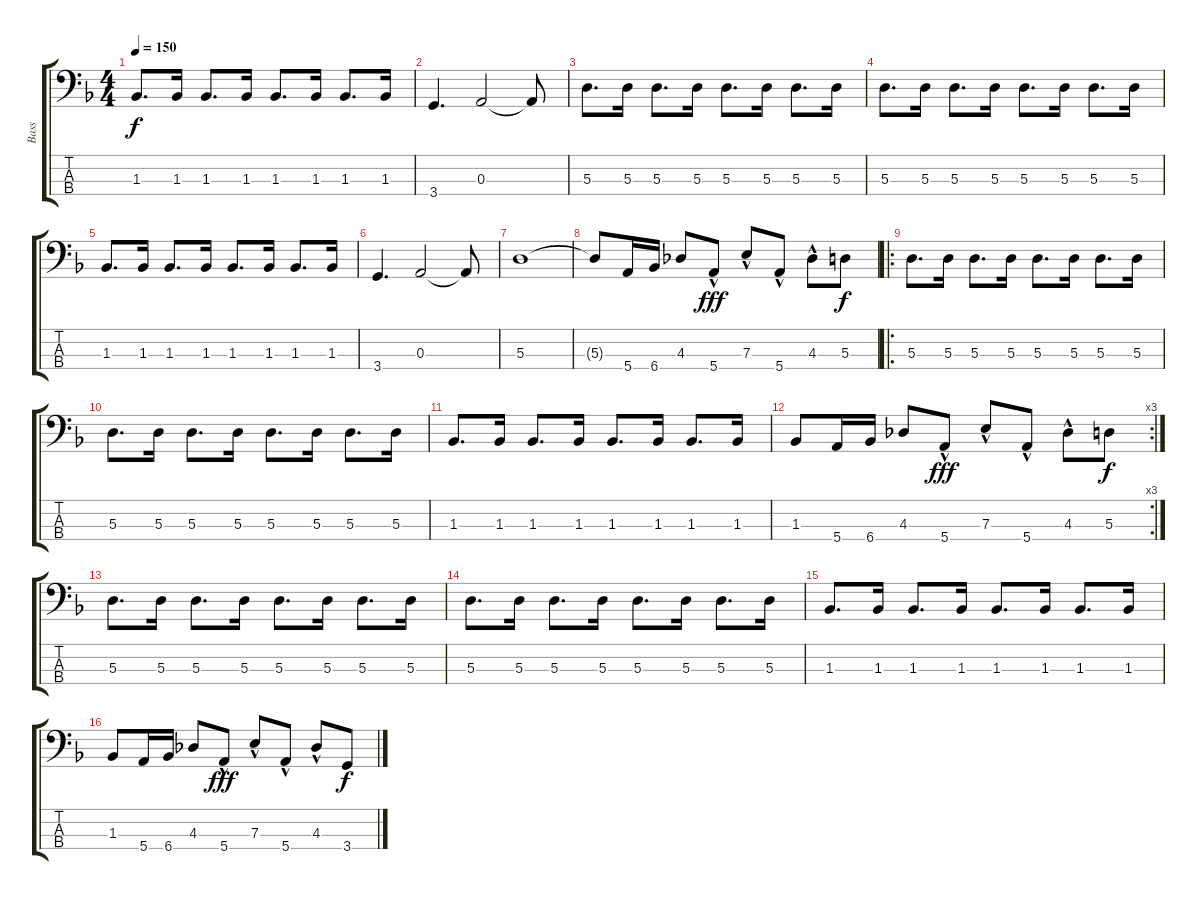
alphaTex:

\track ("Bass" "Bass") {instrument electricbassfinger}
\staff {score tabs}
\tuning (G2 D2 A1 E1) {hide}
\ts (4 4)
\tempo 150
\clef f4
\ks f
1.3.8{d dy f} 1.3.16 1.3.8{d} 1.3.16 1.3.8{d} 1.3.16 1.3.8{d} 1.3.16 |
3.4.4{d} 0.3.2 0.3{t}.8 |
5.3.8{d} 5.3.16 5.3.8{d} 5.3.16 5.3.8{d} 5.3.16 5.3.8{d} 5.3.16 |
5.3.8{d} 5.3.16 5.3.8{d} 5.3.16 5.3.8{d} 5.3.16 5.3.8{d} 5.3.16 |
1.3.8{d} 1.3.16 1.3.8{d} 1.3.16 1.3.8{d} 1.3.16 1.3.8{d} 1.3.16 |
3.4.4{d} 0.3.2 0.3{t}.8 |
5.3.1 |
5.3{t}.8 5.4.16 6.4.16 4.3.8 5.4{hac}.8{dy fff} 7.3{hac}.8 5.4{hac}.8 4.3{hac}.8 5.3.8{dy f} |
\ro
5.3.8{d} 5.3.16 5.3.8{d} 5.3.16 5.3.8{d} 5.3.16 5.3.8{d} 5.3.16 |
5.3.8{d} 5.3.16 5.3.8{d} 5.3.16 5.3.8{d} 5.3.16 5.3.8{d} 5.3.16 |
1.3.8{d} 1.3.16 1.3.8{d} 1.3.16 1.3.8{d} 1.3.16 1.3.8{d} 1.3.16 |
\rc 3
1.3.8 5.4.16 6.4.16 4.3.8 5.4{hac}.8{dy fff} 7.3{hac}.8 5.4{hac}.8 4.3{hac}.8 5.3.8{dy f} |
5.3.8{d} 5.3.16 5.3.8{d} 5.3.16 5.3.8{d} 5.3.16 5.3.8{d} 5.3.16 |
5.3.8{d} 5.3.16 5.3.8{d} 5.3.16 5.3.8{d} 5.3.16 5.3.8{d} 5.3.16 |
1.3.8{d} 1.3.16 1.3.8{d} 1.3.16 1.3.8{d} 1.3.16 1.3.8{d} 1.3.16 |
1.3.8 5.4.16 6.4.16 4.3.8 5.4{hac}.8{dy fff} 7.3{hac}.8 5.4{hac}.8 4.3{hac}.8 3.4.8{dy f}
